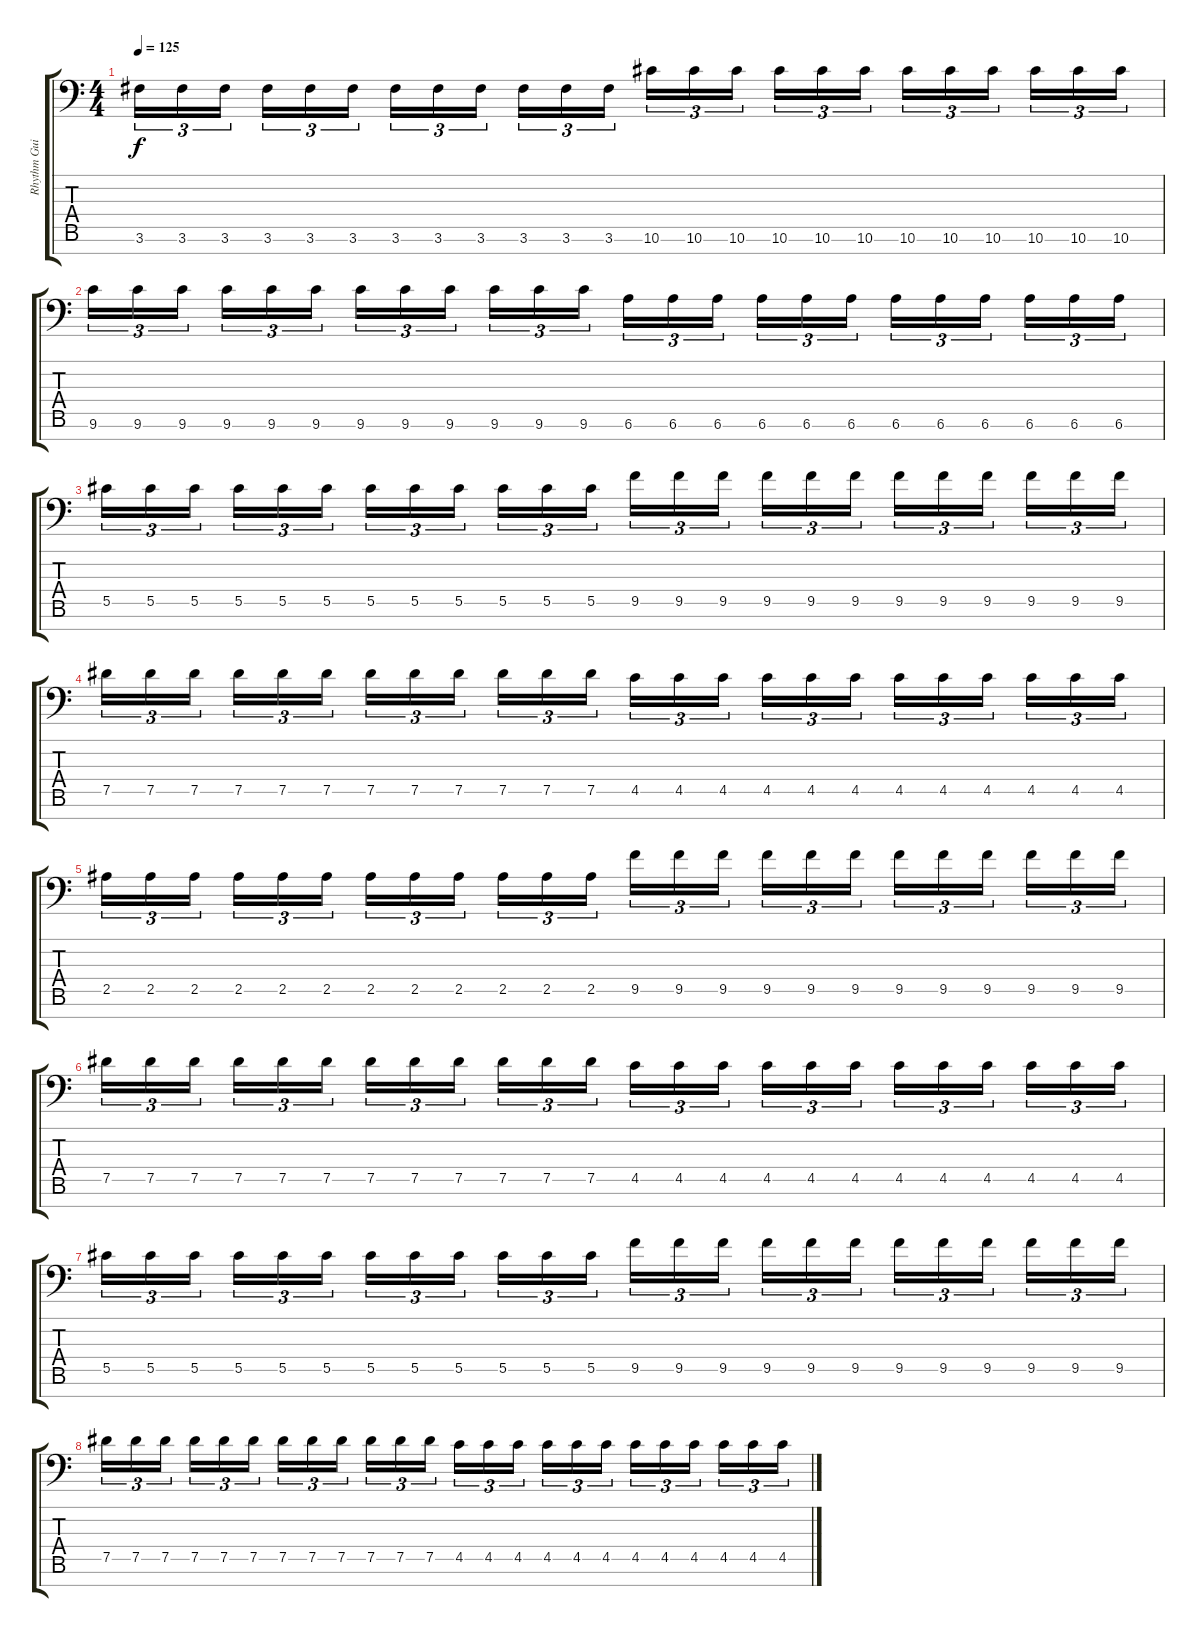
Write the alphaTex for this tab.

\track ("Rhythm Guitar" "Rhythm Gui") {instrument distortionguitar}
\staff {score tabs}
\tuning (Eb4 Bb3 Gb3 Db3 Ab2 Eb2 Bb1) {hide}
\ts (4 4)
\tempo 125
\clef f4
\ks c
3.6.16{tu (3 2) dy f} 3.6.16{tu (3 2)} 3.6.16{tu (3 2) beam splitsecondary} 3.6.16{tu (3 2)} 3.6.16{tu (3 2)} 3.6.16{tu (3 2)} 3.6.16{tu (3 2)} 3.6.16{tu (3 2)} 3.6.16{tu (3 2) beam splitsecondary} 3.6.16{tu (3 2)} 3.6.16{tu (3 2)} 3.6.16{tu (3 2)} 10.6.16{tu (3 2)} 10.6.16{tu (3 2)} 10.6.16{tu (3 2) beam splitsecondary} 10.6.16{tu (3 2)} 10.6.16{tu (3 2)} 10.6.16{tu (3 2)} 10.6.16{tu (3 2)} 10.6.16{tu (3 2)} 10.6.16{tu (3 2) beam splitsecondary} 10.6.16{tu (3 2)} 10.6.16{tu (3 2)} 10.6.16{tu (3 2)} |
9.6.16{tu (3 2)} 9.6.16{tu (3 2)} 9.6.16{tu (3 2) beam splitsecondary} 9.6.16{tu (3 2)} 9.6.16{tu (3 2)} 9.6.16{tu (3 2)} 9.6.16{tu (3 2)} 9.6.16{tu (3 2)} 9.6.16{tu (3 2) beam splitsecondary} 9.6.16{tu (3 2)} 9.6.16{tu (3 2)} 9.6.16{tu (3 2)} 6.6.16{tu (3 2)} 6.6.16{tu (3 2)} 6.6.16{tu (3 2) beam splitsecondary} 6.6.16{tu (3 2)} 6.6.16{tu (3 2)} 6.6.16{tu (3 2)} 6.6.16{tu (3 2)} 6.6.16{tu (3 2)} 6.6.16{tu (3 2) beam splitsecondary} 6.6.16{tu (3 2)} 6.6.16{tu (3 2)} 6.6.16{tu (3 2)} |
5.5.16{tu (3 2)} 5.5.16{tu (3 2)} 5.5.16{tu (3 2) beam splitsecondary} 5.5.16{tu (3 2)} 5.5.16{tu (3 2)} 5.5.16{tu (3 2)} 5.5.16{tu (3 2)} 5.5.16{tu (3 2)} 5.5.16{tu (3 2) beam splitsecondary} 5.5.16{tu (3 2)} 5.5.16{tu (3 2)} 5.5.16{tu (3 2)} 9.5.16{tu (3 2)} 9.5.16{tu (3 2)} 9.5.16{tu (3 2) beam splitsecondary} 9.5.16{tu (3 2)} 9.5.16{tu (3 2)} 9.5.16{tu (3 2)} 9.5.16{tu (3 2)} 9.5.16{tu (3 2)} 9.5.16{tu (3 2) beam splitsecondary} 9.5.16{tu (3 2)} 9.5.16{tu (3 2)} 9.5.16{tu (3 2)} |
7.5.16{tu (3 2)} 7.5.16{tu (3 2)} 7.5.16{tu (3 2) beam splitsecondary} 7.5.16{tu (3 2)} 7.5.16{tu (3 2)} 7.5.16{tu (3 2)} 7.5.16{tu (3 2)} 7.5.16{tu (3 2)} 7.5.16{tu (3 2) beam splitsecondary} 7.5.16{tu (3 2)} 7.5.16{tu (3 2)} 7.5.16{tu (3 2)} 4.5.16{tu (3 2)} 4.5.16{tu (3 2)} 4.5.16{tu (3 2) beam splitsecondary} 4.5.16{tu (3 2)} 4.5.16{tu (3 2)} 4.5.16{tu (3 2)} 4.5.16{tu (3 2)} 4.5.16{tu (3 2)} 4.5.16{tu (3 2) beam splitsecondary} 4.5.16{tu (3 2)} 4.5.16{tu (3 2)} 4.5.16{tu (3 2)} |
2.5.16{tu (3 2)} 2.5.16{tu (3 2)} 2.5.16{tu (3 2) beam splitsecondary} 2.5.16{tu (3 2)} 2.5.16{tu (3 2)} 2.5.16{tu (3 2)} 2.5.16{tu (3 2)} 2.5.16{tu (3 2)} 2.5.16{tu (3 2) beam splitsecondary} 2.5.16{tu (3 2)} 2.5.16{tu (3 2)} 2.5.16{tu (3 2)} 9.5.16{tu (3 2)} 9.5.16{tu (3 2)} 9.5.16{tu (3 2) beam splitsecondary} 9.5.16{tu (3 2)} 9.5.16{tu (3 2)} 9.5.16{tu (3 2)} 9.5.16{tu (3 2)} 9.5.16{tu (3 2)} 9.5.16{tu (3 2) beam splitsecondary} 9.5.16{tu (3 2)} 9.5.16{tu (3 2)} 9.5.16{tu (3 2)} |
7.5.16{tu (3 2)} 7.5.16{tu (3 2)} 7.5.16{tu (3 2) beam splitsecondary} 7.5.16{tu (3 2)} 7.5.16{tu (3 2)} 7.5.16{tu (3 2)} 7.5.16{tu (3 2)} 7.5.16{tu (3 2)} 7.5.16{tu (3 2) beam splitsecondary} 7.5.16{tu (3 2)} 7.5.16{tu (3 2)} 7.5.16{tu (3 2)} 4.5.16{tu (3 2)} 4.5.16{tu (3 2)} 4.5.16{tu (3 2) beam splitsecondary} 4.5.16{tu (3 2)} 4.5.16{tu (3 2)} 4.5.16{tu (3 2)} 4.5.16{tu (3 2)} 4.5.16{tu (3 2)} 4.5.16{tu (3 2) beam splitsecondary} 4.5.16{tu (3 2)} 4.5.16{tu (3 2)} 4.5.16{tu (3 2)} |
5.5.16{tu (3 2)} 5.5.16{tu (3 2)} 5.5.16{tu (3 2) beam splitsecondary} 5.5.16{tu (3 2)} 5.5.16{tu (3 2)} 5.5.16{tu (3 2)} 5.5.16{tu (3 2)} 5.5.16{tu (3 2)} 5.5.16{tu (3 2) beam splitsecondary} 5.5.16{tu (3 2)} 5.5.16{tu (3 2)} 5.5.16{tu (3 2)} 9.5.16{tu (3 2)} 9.5.16{tu (3 2)} 9.5.16{tu (3 2) beam splitsecondary} 9.5.16{tu (3 2)} 9.5.16{tu (3 2)} 9.5.16{tu (3 2)} 9.5.16{tu (3 2)} 9.5.16{tu (3 2)} 9.5.16{tu (3 2) beam splitsecondary} 9.5.16{tu (3 2)} 9.5.16{tu (3 2)} 9.5.16{tu (3 2)} |
7.5.16{tu (3 2)} 7.5.16{tu (3 2)} 7.5.16{tu (3 2) beam splitsecondary} 7.5.16{tu (3 2)} 7.5.16{tu (3 2)} 7.5.16{tu (3 2)} 7.5.16{tu (3 2)} 7.5.16{tu (3 2)} 7.5.16{tu (3 2) beam splitsecondary} 7.5.16{tu (3 2)} 7.5.16{tu (3 2)} 7.5.16{tu (3 2)} 4.5.16{tu (3 2)} 4.5.16{tu (3 2)} 4.5.16{tu (3 2) beam splitsecondary} 4.5.16{tu (3 2)} 4.5.16{tu (3 2)} 4.5.16{tu (3 2)} 4.5.16{tu (3 2)} 4.5.16{tu (3 2)} 4.5.16{tu (3 2) beam splitsecondary} 4.5.16{tu (3 2)} 4.5.16{tu (3 2)} 4.5.16{tu (3 2)}
